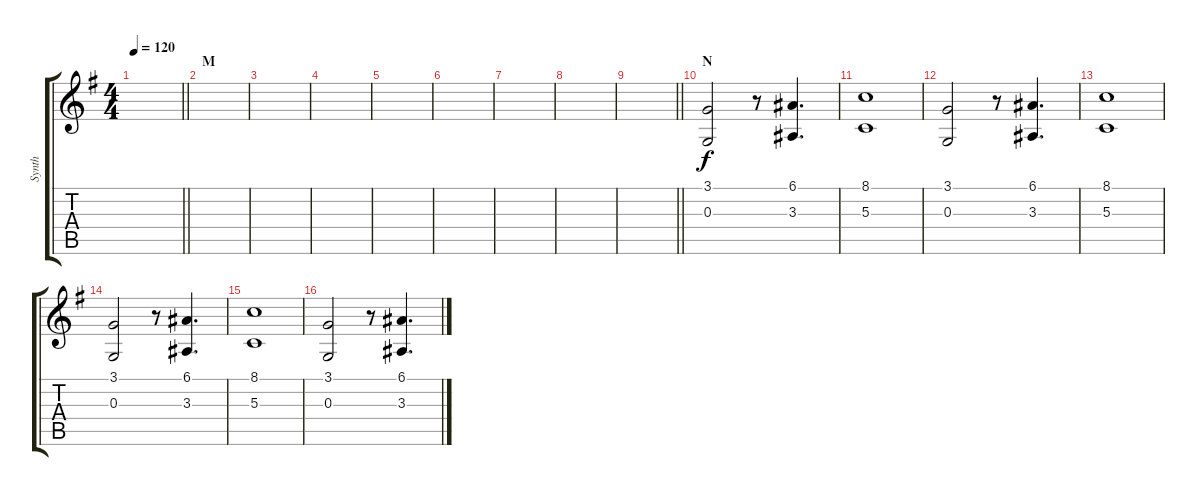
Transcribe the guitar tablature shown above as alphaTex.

\track ("Synth" "Synth") {instrument synthstrings1}
\staff {score tabs}
\tuning (E4 B3 G3 D3 A2 E2) {hide}
\ts (4 4)
\tempo 120
\clef g2
\barLineRight lightlight
\ks g
|
\section ("" "M")
|
|
|
|
|
|
|
\barLineRight lightlight
|
\section ("" "N")
(3.1 0.3).2{instrument synthstrings1} r.8 (6.1 3.3).4{d} |
(8.1 5.3).1 |
(3.1 0.3).2 r.8 (6.1 3.3).4{d} |
(8.1 5.3).1 |
(3.1 0.3).2 r.8 (6.1 3.3).4{d} |
(8.1 5.3).1 |
(3.1 0.3).2 r.8 (6.1 3.3).4{d}
